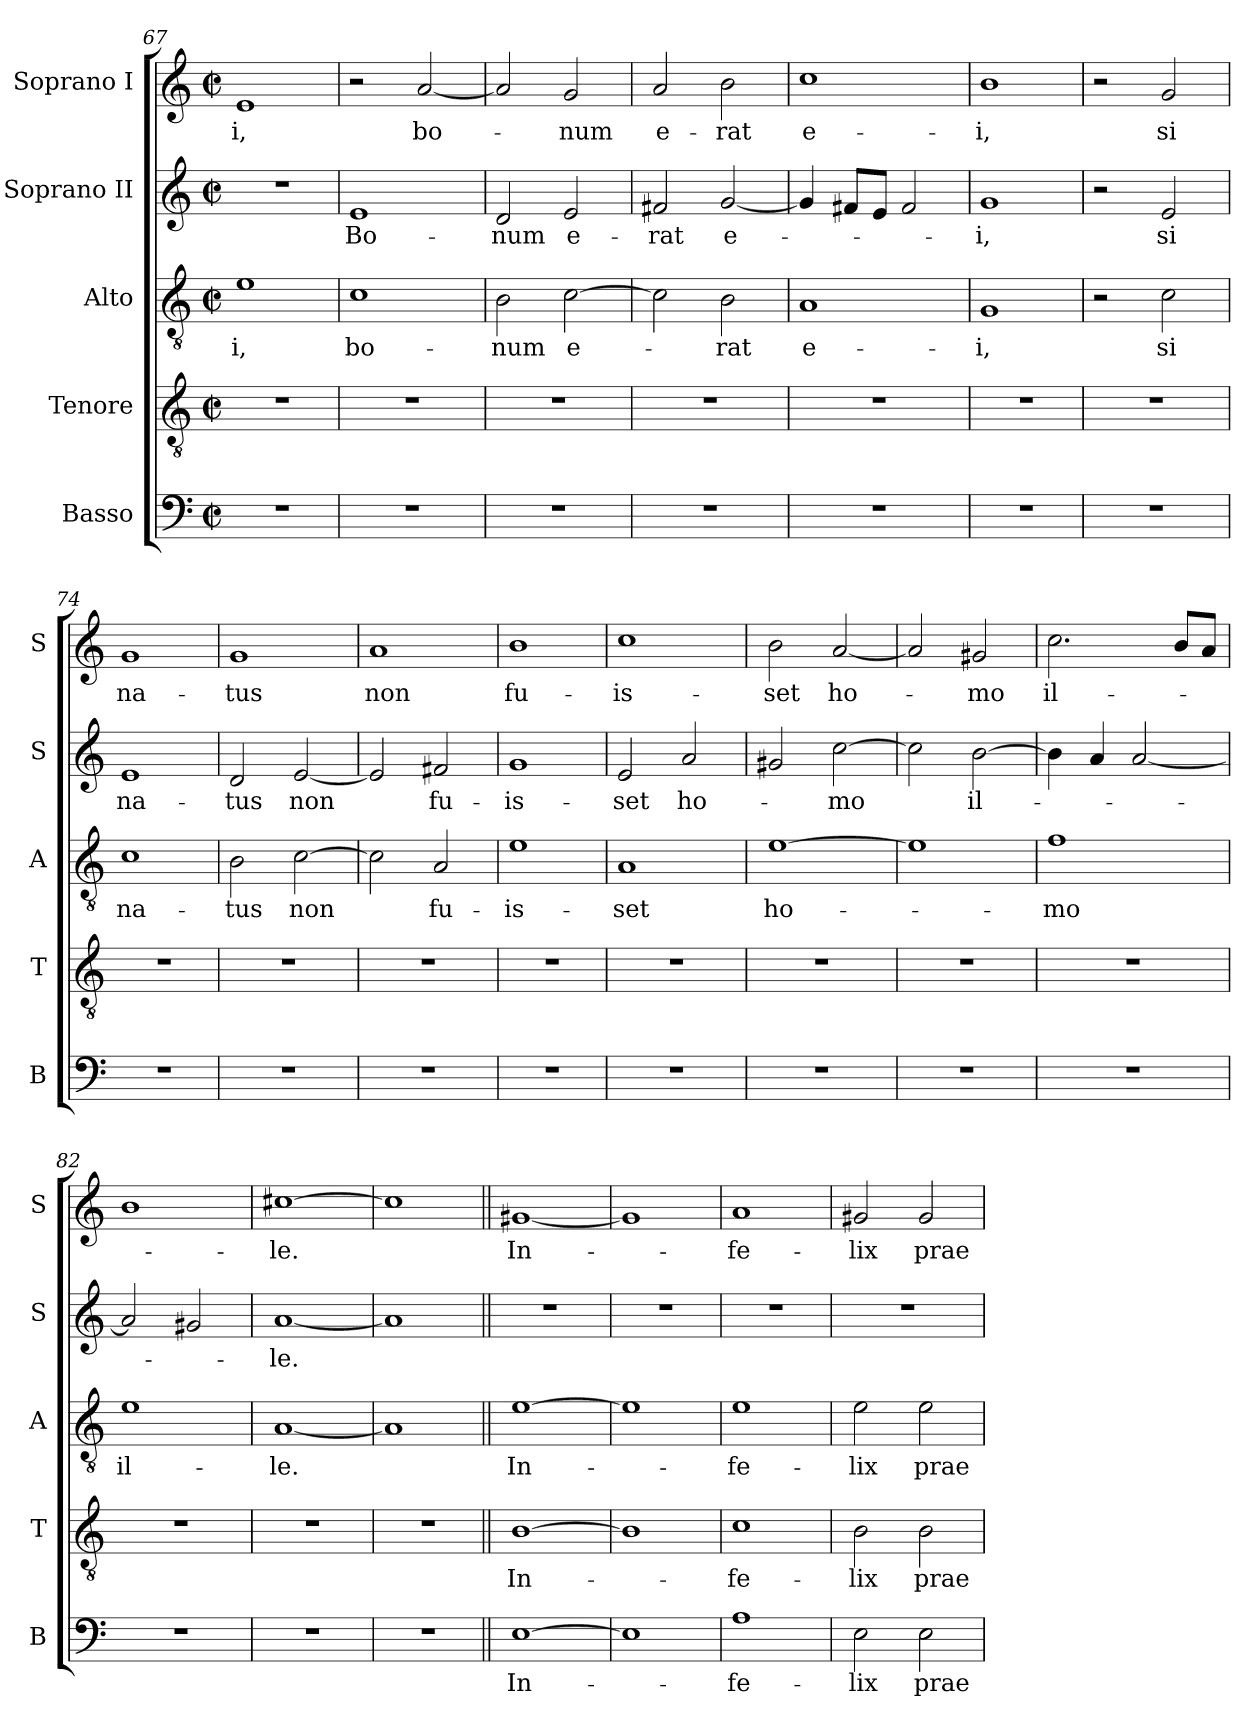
**kern	**text	**kern	**text	**kern	**text	**kern	**text	**kern	**text
*part5	*part5	*part4	*part4	*part3	*part3	*part2	*part2	*part1	*part1
*staff5	*staff5	*staff4	*staff4	*staff3	*staff3	*staff2	*staff2	*staff1	*staff1
*I"Basso	*	*I"Tenore	*	*I"Alto	*	*I"Soprano II	*	*I"Soprano I	*
*I'B	*	*I'T	*	*I'A	*	*I'S	*	*I'S	*
*clefF4	*	*clefGv2	*	*clefGv2	*	*clefG2	*	*clefG2	*
*k[]	*	*k[]	*	*k[]	*	*k[]	*	*k[]	*
*M2/2	*	*M2/2	*	*M2/2	*	*M2/2	*	*M2/2	*
*met(c|)	*	*met(c|)	*	*met(c|)	*	*met(c|)	*	*met(c|)	*
=67	=67	=67	=67	=67	=67	=67	=67	=67	=67
1r	.	1r	.	1e	-i,	1r	.	1e	-i,
=68	=68	=68	=68	=68	=68	=68	=68	=68	=68
1r	.	1r	.	1c	bo-	1e	Bo-	2r	.
.	.	.	.	.	.	.	.	[2a/	bo-
=69	=69	=69	=69	=69	=69	=69	=69	=69	=69
1r	.	1r	.	2B\	-num	2d/	-num	2a/]	.
.	.	.	.	[2c\	e-	2e/	e-	2g/	-num
=70	=70	=70	=70	=70	=70	=70	=70	=70	=70
1r	.	1r	.	2c\]	.	2f#X/	-rat	2a/	e-
.	.	.	.	2B\	-rat	[2g/	e-	2b\	-rat
=71	=71	=71	=71	=71	=71	=71	=71	=71	=71
1r	.	1r	.	1A	e-	4g/]	.	1cc	e-
.	.	.	.	.	.	8f#X/L	.	.	.
.	.	.	.	.	.	8e/J	.	.	.
.	.	.	.	.	.	2f#/	.	.	.
=72	=72	=72	=72	=72	=72	=72	=72	=72	=72
1r	.	1r	.	1G	-i,	1g	-i,	1b	-i,
=73	=73	=73	=73	=73	=73	=73	=73	=73	=73
1r	.	1r	.	2r	.	2r	.	2r	.
.	.	.	.	2c\	si	2e/	si	2g/	si
=74	=74	=74	=74	=74	=74	=74	=74	=74	=74
1r	.	1r	.	1c	na-	1e	na-	1g	na-
=75	=75	=75	=75	=75	=75	=75	=75	=75	=75
1r	.	1r	.	2B\	-tus	2d/	-tus	1g	-tus
.	.	.	.	[2c\	non	[2e/	non	.	.
=76	=76	=76	=76	=76	=76	=76	=76	=76	=76
1r	.	1r	.	2c\]	.	2e/]	.	1a	non
.	.	.	.	2A/	fu-	2f#X/	fu-	.	.
=77	=77	=77	=77	=77	=77	=77	=77	=77	=77
1r	.	1r	.	1e	-is-	1g	-is-	1b	fu-
=78	=78	=78	=78	=78	=78	=78	=78	=78	=78
1r	.	1r	.	1A	-set	2e/	-set	1cc	-is-
.	.	.	.	.	.	2a/	ho-	.	.
=79	=79	=79	=79	=79	=79	=79	=79	=79	=79
1r	.	1r	.	[1e	ho-	2g#X/	.	2b\	-set
.	.	.	.	.	.	[2cc\	-mo	[2a/	ho-
=80	=80	=80	=80	=80	=80	=80	=80	=80	=80
1r	.	1r	.	1e]	.	2cc\]	.	2a/]	.
.	.	.	.	.	.	[2b\	il-	2g#X/	-mo
=81	=81	=81	=81	=81	=81	=81	=81	=81	=81
1r	.	1r	.	1f	-mo	4b\]	.	2.cc\	il-
.	.	.	.	.	.	4a/	.	.	.
.	.	.	.	.	.	[2a/	.	.	.
.	.	.	.	.	.	.	.	8b/L	.
.	.	.	.	.	.	.	.	8a/J	.
=82	=82	=82	=82	=82	=82	=82	=82	=82	=82
1r	.	1r	.	1e	il-	2a/]	.	1b	.
.	.	.	.	.	.	2g#X/	.	.	.
=83	=83	=83	=83	=83	=83	=83	=83	=83	=83
1r	.	1r	.	[1A	-le.	[1a	-le.	[1cc#X	-le.
=84	=84	=84	=84	=84	=84	=84	=84	=84	=84
1r	.	1r	.	1A]	.	1a]	.	1cc#]	.
=85||	=85||	=85||	=85||	=85||	=85||	=85||	=85||	=85||	=85||
[1E	In-	[1B	In-	[1e	In-	1r	.	[1g#X	In-
=86	=86	=86	=86	=86	=86	=86	=86	=86	=86
1E]	.	1B]	.	1e]	.	1r	.	1g#]	.
=87	=87	=87	=87	=87	=87	=87	=87	=87	=87
1A	-fe-	1c	-fe-	1e	-fe-	1r	.	1a	-fe-
=88	=88	=88	=88	=88	=88	=88	=88	=88	=88
2E\	-lix	2B\	-lix	2e\	-lix	1r	.	2g#X/	-lix
2E\	prae-	2B\	prae-	2e\	prae-	.	.	2g#/	prae-
=	=	=	=	=	=	=	=	=	=
*-	*-	*-	*-	*-	*-	*-	*-	*-	*-
